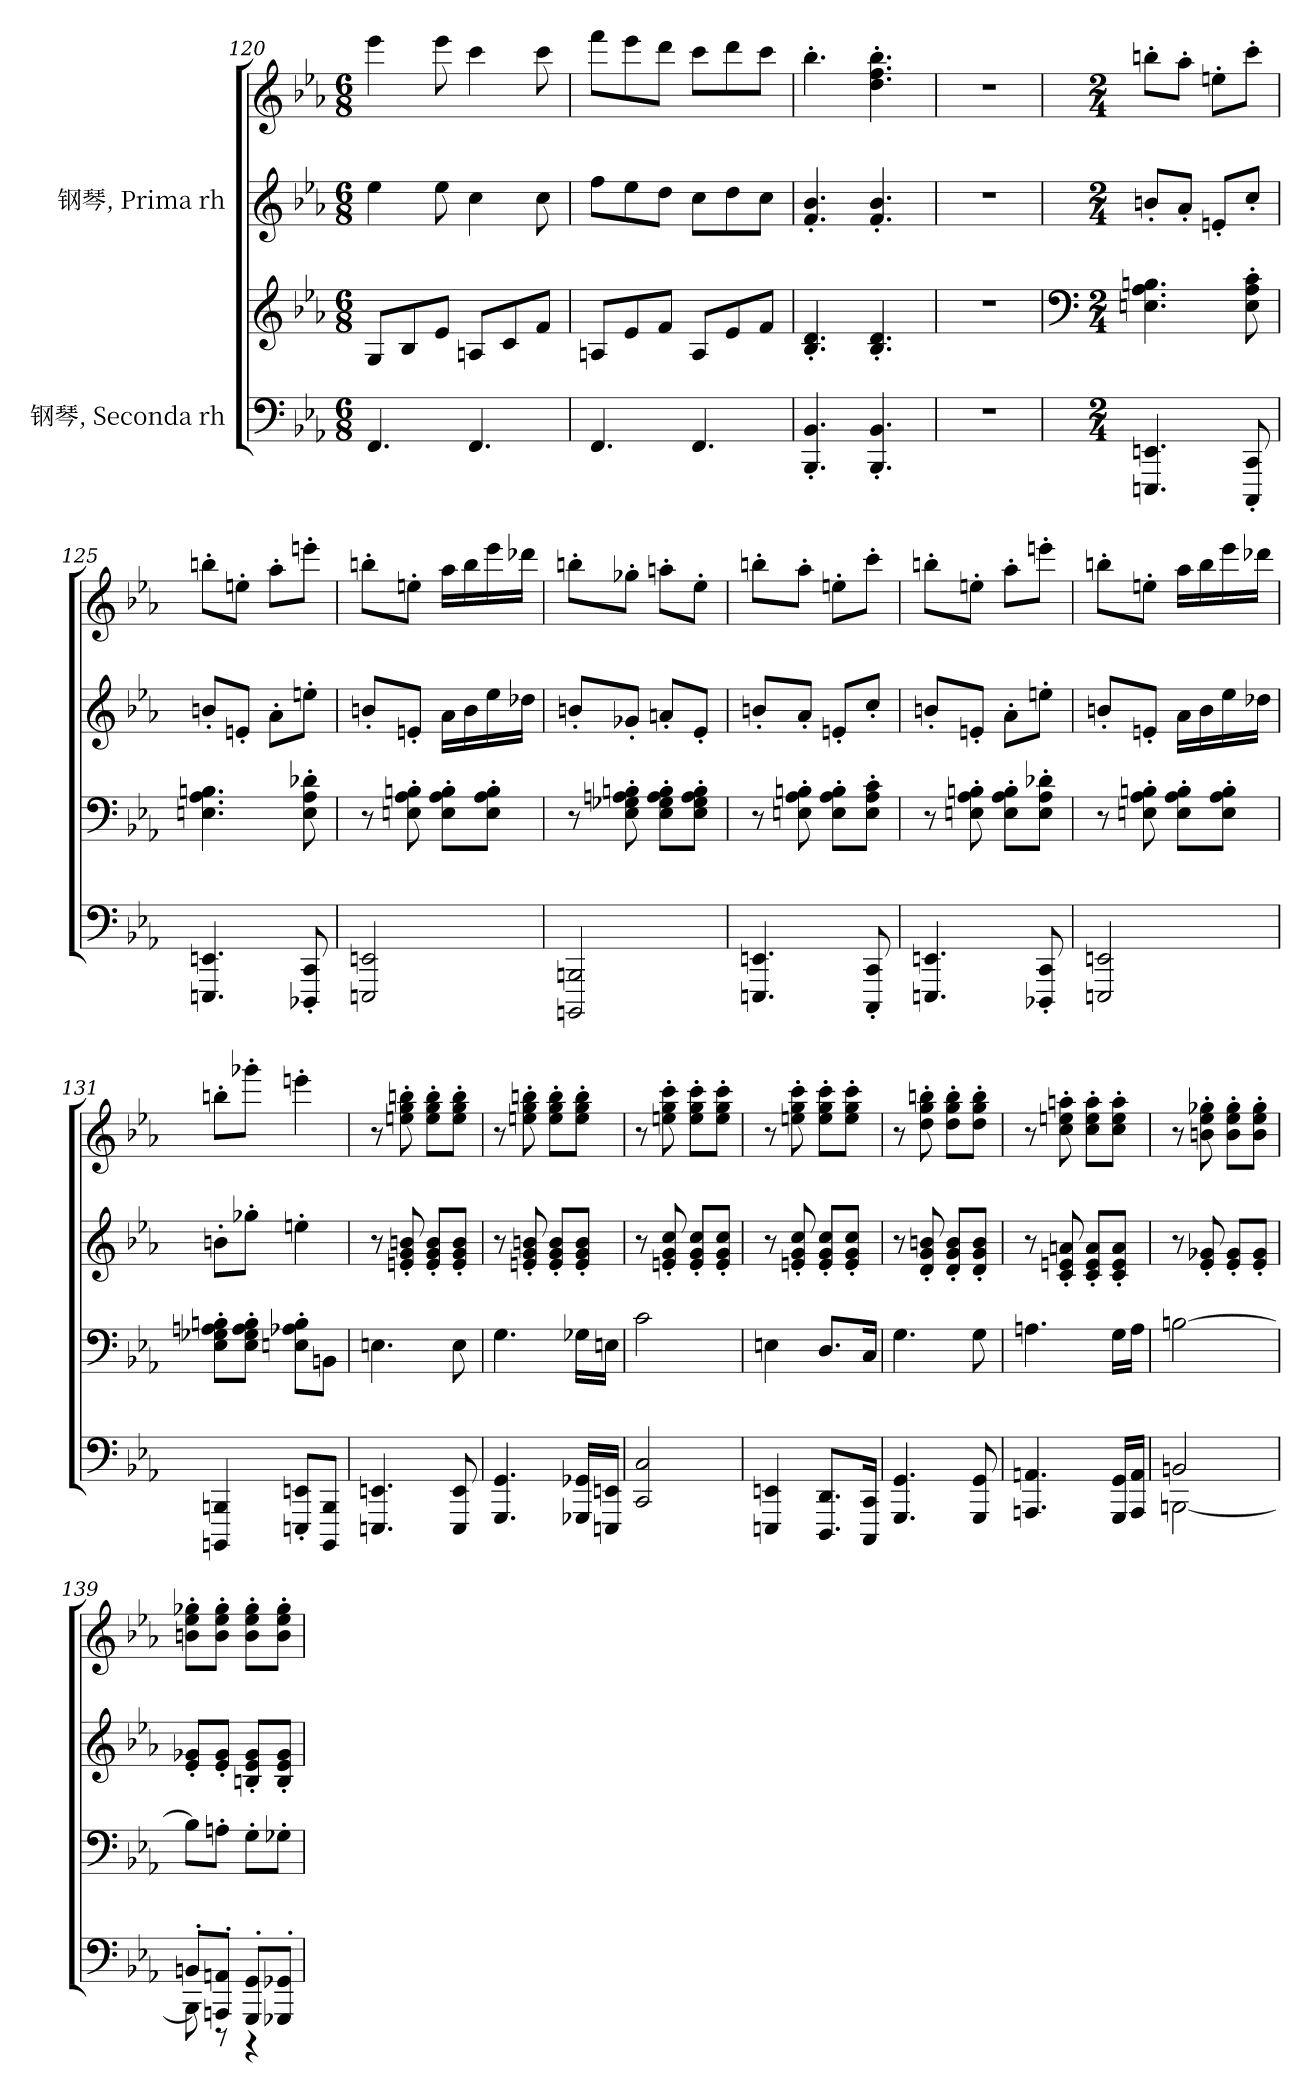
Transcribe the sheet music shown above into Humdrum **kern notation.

**kern	**kern	**kern	**kern
*part2	*part2	*part1	*part1
*staff4	*staff3	*staff2	*staff1
*I"钢琴, Seconda rh	*	*I"钢琴, Prima rh	*
*clefF4	*clefG2	*clefG2	*clefG2
*k[b-e-a-]	*k[b-e-a-]	*k[b-e-a-]	*k[b-e-a-]
*M6/8	*M6/8	*M6/8	*M6/8
=120	=120	=120	=120
4.FF/	8G/L	4ee-\	4eee-\
.	8B-/	.	.
.	8e-/J	8ee-\	8eee-\
4.FF/	8An/L	4cc\	4ccc\
.	8c/	.	.
.	8f/J	8cc\	8ccc\
!!LO:LB:g=z
=121	=121	=121	=121
4.FF/	8An/L	8ff\L	8fff\L
.	8e-/	8ee-\	8eee-\
.	8f/J	8dd\J	8ddd\J
4.FF/	8A/L	8cc\L	8ccc\L
.	8e-/	8dd\	8ddd\
.	8f/J	8cc\J	8ccc\J
=122	=122	=122	=122
4.BBB-/' 4.BB-/'	4.B-/' 4.d/'	4.f/' 4.b-/'	4.bb-'\
4.BBB-/' 4.BB-/'	4.B-/' 4.d/'	4.f/' 4.b-/'	4.dd\' 4.ff\' 4.bb-\'
=123	=123	=123	=123
2.r	2.r	2.r	2.r
=124	=124	=124	=124
*	*clefF4	*	*
*M2/4	*M2/4	*M2/4	*M2/4
4.EEEn/ 4.EEn/	4.En\ 4.A-\ 4.Bn\	8bn'/L	8bbn'\L
.	.	8a-'/J	8aa-'\J
.	.	8en'/L	8een'\L
8CCC/' 8CC/'	8E\' 8A-\' 8c\'	8cc'/J	8ccc'\J
=125	=125	=125	=125
4.EEEn/ 4.EEn/	4.En\ 4.A-\ 4.Bn\	8bn'/L	8bbn'\L
.	.	8en'/J	8een'\J
.	.	8a-'\L	8aa-'\L
8DDD-X/' 8CC/'	8E\' 8A-\' 8d-X\'	8een'\J	8eeen'\J
!!LO:PB:g=z
=126	=126	=126	=126
2EEEn/ 2EEn/	8r	8bn'/L	8bbn'\L
.	8En\' 8A-\' 8Bn\'	8en'/J	8een'\J
.	8E\' 8A-\' 8B\'L	16a-\LL	16aa-\LL
.	.	16b\	16bb\
.	8E\' 8A-\' 8B\'J	16ee-\	16eee-\
.	.	16dd-X\JJ	16ddd-X\JJ
=127	=127	=127	=127
2BBBBn/ 2BBBn/	8r	8bn'/L	8bbn'\L
.	8E-\' 8G-X\' 8An\' 8Bn\'	8g-X'/J	8gg-X'\J
.	8E-\' 8G-\' 8A\' 8B\'L	8an'/L	8aan'\L
.	8E-\' 8G-\' 8A\' 8B\'J	8e-'/J	8ee-'\J
=128	=128	=128	=128
4.EEEn/ 4.EEn/	8r	8bn'/L	8bbn'\L
.	8En\' 8A-\' 8Bn\'	8a-'/J	8aa-'\J
.	8E\' 8A-\' 8B\'L	8en'/L	8een'\L
8CCC/' 8CC/'	8E\' 8A-\' 8c\'J	8cc'/J	8ccc'\J
=129	=129	=129	=129
4.EEEn/ 4.EEn/	8r	8bn'/L	8bbn'\L
.	8En\' 8A-\' 8Bn\'	8en'/J	8een'\J
.	8E\' 8A-\' 8B\'L	8a-'\L	8aa-'\L
8DDD-X/' 8CC/'	8E\' 8A-\' 8d-X\'J	8een'\J	8eeen'\J
!!LO:LB:g=z
=130	=130	=130	=130
2EEEn/ 2EEn/	8r	8bn'/L	8bbn'\L
.	8En\' 8A-\' 8Bn\'	8en'/J	8een'\J
.	8E\' 8A-\' 8B\'L	16a-\LL	16aa-\LL
.	.	16b\	16bb\
.	8E\' 8A-\' 8B\'J	16ee-\	16eee-\
.	.	16dd-X\JJ	16ddd-X\JJ
=131	=131	=131	=131
4BBBBn/ 4BBBn/	8E-\' 8G-X\' 8An\' 8Bn\'L	8bn'\L	8bbn'\L
.	8E-\' 8G-\' 8A\' 8B\'J	8gg-X'\J	8ggg-X'\J
8EEEn/' 8EEn/'L	8En\' 8A-X\' 8B\'L	4een'\	4eeen'\
8BBBB/ 8BBB/J	8BBn\J	.	.
=132	=132	=132	=132
4.EEEn/ 4.EEn/	4.En\	8r	8r
.	.	8en/' 8g/' 8bn/'	8een\' 8gg\' 8bbn\'
.	.	8e/' 8g/' 8b/'L	8ee\' 8gg\' 8bb\'L
8EEE/ 8EE/	8E\	8e/' 8g/' 8b/'J	8ee\' 8gg\' 8bb\'J
=133	=133	=133	=133
4.GGG/ 4.GG/	4.G\	8r	8r
.	.	8en/' 8g/' 8bn/'	8een\' 8gg\' 8bbn\'
.	.	8e/' 8g/' 8b/'L	8ee\' 8gg\' 8bb\'L
16GGG-X/ 16GG-X/LL	16G-X\LL	8e/' 8g/' 8b/'J	8ee\' 8gg\' 8bb\'J
16EEEn/ 16EEn/JJ	16En\JJ	.	.
!!LO:LB:g=z
=134	=134	=134	=134
2CC/ 2C/	2c\	8r	8r
.	.	8en/' 8g/' 8cc/'	8een\' 8gg\' 8ccc\'
.	.	8e/' 8g/' 8cc/'L	8ee\' 8gg\' 8ccc\'L
.	.	8e/' 8g/' 8cc/'J	8ee\' 8gg\' 8ccc\'J
=135	=135	=135	=135
4EEEn/ 4EEn/	4En\	8r	8r
.	.	8en/' 8g/' 8cc/'	8een\' 8gg\' 8ccc\'
8.DDD/ 8.DD/L	8.D/L	8e/' 8g/' 8cc/'L	8ee\' 8gg\' 8ccc\'L
.	.	8e/' 8g/' 8cc/'J	8ee\' 8gg\' 8ccc\'J
16CCC/ 16CC/Jk	16C/Jk	.	.
=136	=136	=136	=136
4.GGG/ 4.GG/	4.G\	8r	8r
.	.	8d/' 8g/' 8bn/'	8dd\' 8gg\' 8bbn\'
.	.	8d/' 8g/' 8b/'L	8dd\' 8gg\' 8bb\'L
8GGG/ 8GG/	8G\	8d/' 8g/' 8b/'J	8dd\' 8gg\' 8bb\'J
=137	=137	=137	=137
4.AAAn/ 4.AAn/	4.An\	8r	8r
.	.	8c/' 8en/' 8an/'	8cc\' 8een\' 8aan\'
.	.	8c/' 8e/' 8a/'L	8cc\' 8ee\' 8aa\'L
16GGG/ 16GG/LL	16G\LL	8c/' 8e/' 8a/'J	8cc\' 8ee\' 8aa\'J
16AAA/ 16AA/JJ	16A\JJ	.	.
=138	=138	=138	=138
*^	*	*	*
2BBn/	[2BBBn\	[2Bn\	8r	8r
.	.	.	8e-/' 8g-X/'	8bn\' 8ee-\' 8gg-X\'
.	.	.	8e-/' 8g-/'L	8b\' 8ee-\' 8gg-\'L
.	.	.	8e-/' 8g-/'J	8b\' 8ee-\' 8gg-\'J
!!LO:PB:g=z
=139	=139	=139	=139	=139
8BBn'/L	8BBB\]	8B\L]	8e-/' 8g-X/'L	8bn\' 8ee-\' 8gg-X\'L
8AAAn/' 8AAn/'J	8r	8An'\J	8e-/' 8g-/'J	8b\' 8ee-\' 8gg-\'J
8GGG/' 8GG/'L	4r	8G'\L	8Bn/' 8e-/' 8g-/'L	8b\' 8ee-\' 8gg-\'L
8GGG-X/' 8GG-X/'J	.	8G-X'\J	8B/' 8e-/' 8g-/'J	8b\' 8ee-\' 8gg-\'J
*v	*v	*	*	*
=	=	=	=
*-	*-	*-	*-
